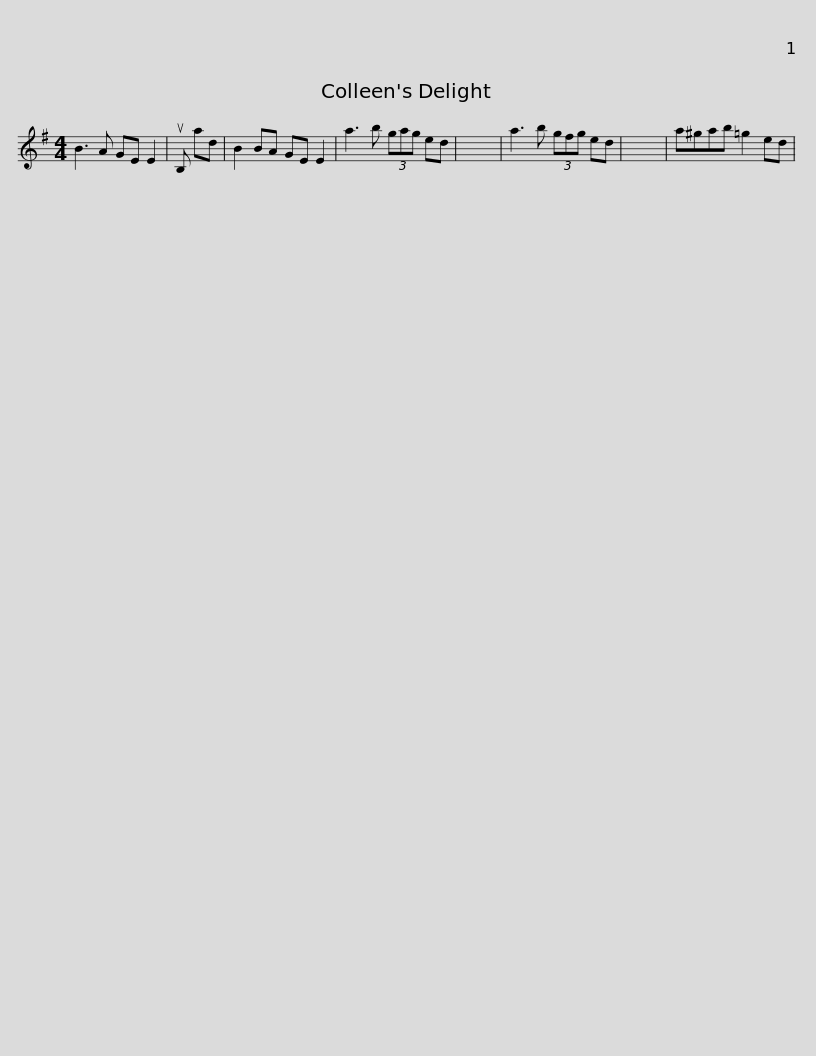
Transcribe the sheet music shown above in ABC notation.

X:1
L:1/8
M:4/4
I:linebreak $
K:G
V:1 treble
V:1
 B3 A GE E2 | uB, ad | B2 BA GE E2 | a3 b (3gag ed | x8 | %5
 a3 b (3gfg ed | x8 |$ a^gab =g2 ed | %8
